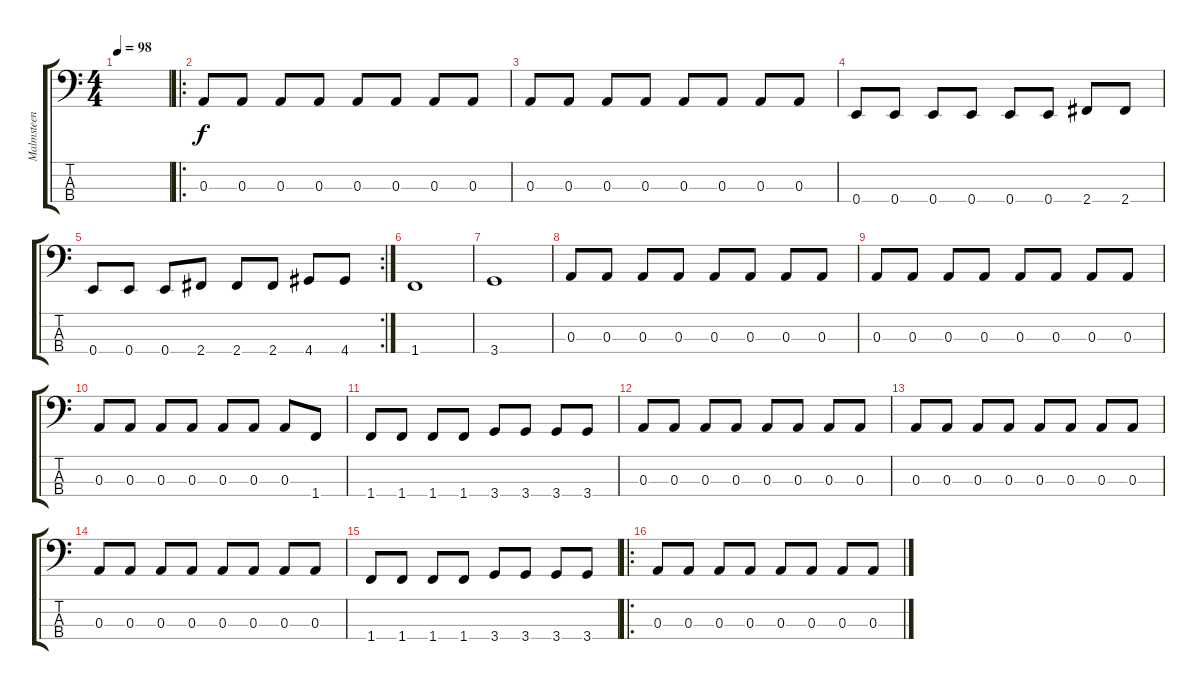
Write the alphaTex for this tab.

\track ("Malmsteen bass" "Malmsteen ") {instrument electricbassfinger}
\staff {score tabs}
\tuning (G2 D2 A1 E1) {hide}
\ts (4 4)
\tempo 98
\clef f4
\ks c
|
\ro
0.3.8 0.3.8 0.3.8 0.3.8 0.3.8 0.3.8 0.3.8 0.3.8 |
0.3.8 0.3.8 0.3.8 0.3.8 0.3.8 0.3.8 0.3.8 0.3.8 |
0.4.8 0.4.8 0.4.8 0.4.8 0.4.8 0.4.8 2.4.8 2.4.8 |
\rc 2
0.4.8 0.4.8 0.4.8 2.4.8 2.4.8 2.4.8 4.4.8 4.4.8 |
1.4.1 |
3.4.1 |
0.3.8 0.3.8 0.3.8 0.3.8 0.3.8 0.3.8 0.3.8 0.3.8 |
0.3.8 0.3.8 0.3.8 0.3.8 0.3.8 0.3.8 0.3.8 0.3.8 |
0.3.8 0.3.8 0.3.8 0.3.8 0.3.8 0.3.8 0.3.8 1.4.8 |
1.4.8 1.4.8 1.4.8 1.4.8 3.4.8 3.4.8 3.4.8 3.4.8 |
0.3.8 0.3.8 0.3.8 0.3.8 0.3.8 0.3.8 0.3.8 0.3.8 |
0.3.8 0.3.8 0.3.8 0.3.8 0.3.8 0.3.8 0.3.8 0.3.8 |
0.3.8 0.3.8 0.3.8 0.3.8 0.3.8 0.3.8 0.3.8 0.3.8 |
1.4.8 1.4.8 1.4.8 1.4.8 3.4.8 3.4.8 3.4.8 3.4.8 |
\ro
0.3.8 0.3.8 0.3.8 0.3.8 0.3.8 0.3.8 0.3.8 0.3.8
